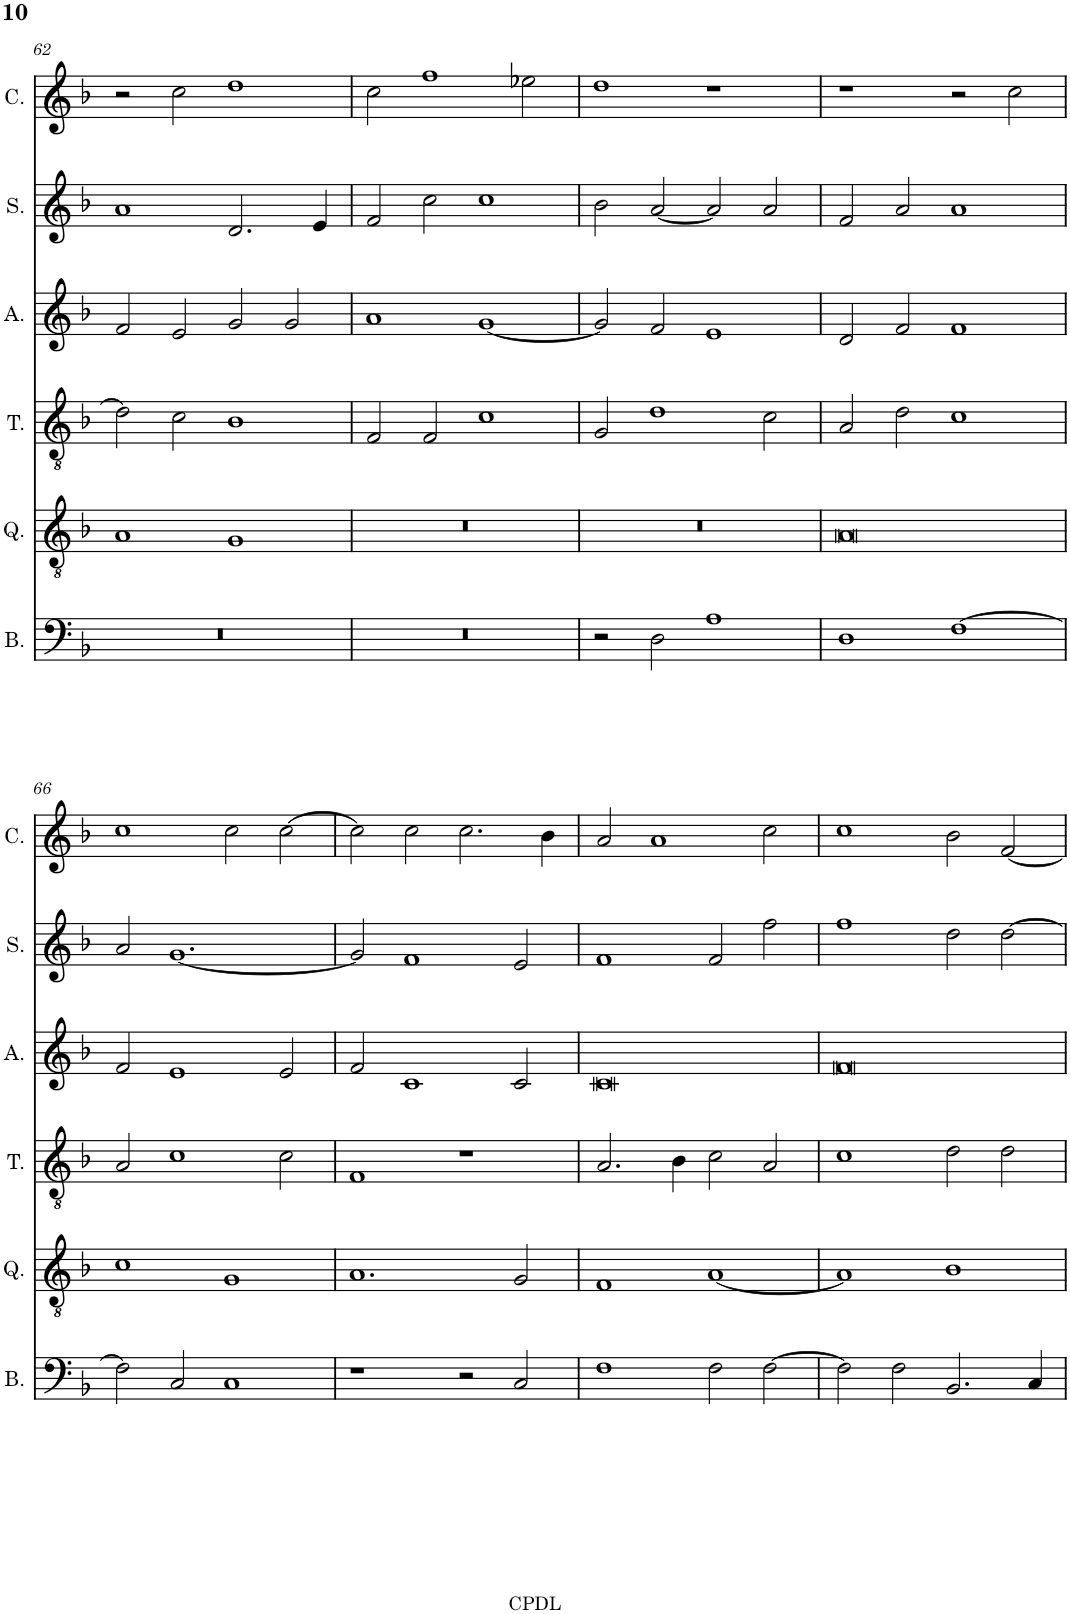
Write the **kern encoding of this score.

**kern	**kern	**kern	**kern	**kern	**kern
*part6	*part5	*part4	*part3	*part2	*part1
*staff6	*staff5	*staff4	*staff3	*staff2	*staff1
*I"Bassus	*I"Quintus	*I"Tenor	*I"Altus	*I"Sextus	*I"Cantus
*I'B.	*I'Q.	*I'T.	*I'A.	*I'S.	*I'C.
!!LO:PB:g=z
*clefF4	*clefGv2	*clefGv2	*clefG2	*clefG2	*clefG2
*k[b-]	*k[b-]	*k[b-]	*k[b-]	*k[b-]	*k[b-]
*F:	*F:	*F:	*F:	*F:	*F:
*M4/2	*M4/2	*M4/2	*M4/2	*M4/2	*M4/2
=62	=62	=62	=62	=62	=62
0r	1A	2d\]	2f/	1a	2r
.	.	2c\	2e/	.	2cc\
.	1G	1B-	2g/	2.d/	1dd
.	.	.	2g/	.	.
.	.	.	.	4e/	.
=63	=63	=63	=63	=63	=63
0r	0r	2F/	1a	2f/	2cc\
.	.	2F/	.	2cc\	1ff
.	.	1c	[1g	1cc	.
.	.	.	.	.	2ee-X\
=64	=64	=64	=64	=64	=64
2r	0r	2G/	2g/]	2b-\	1dd
2D\	.	1d	2f/	[2a/	.
1A	.	.	1e	2a/]	1r
.	.	2c\	.	2a/	.
=65	=65	=65	=65	=65	=65
1D	0A	2A/	2d/	2f/	1r
.	.	2d\	2f/	2a/	.
[1F	.	1c	1f	1a	2r
.	.	.	.	.	2cc\
!!LO:LB:g=z
=66	=66	=66	=66	=66	=66
2F\]	1c	2A/	2f/	2a/	1cc
2C/	.	1c	1e	[1.g	.
1C	1G	.	.	.	2cc\
.	.	2c\	2e/	.	[2cc\
=67	=67	=67	=67	=67	=67
1r	1.A	1F	2f/	2g/]	2cc\]
.	.	.	1c	1f	2cc\
2r	.	1r	.	.	2.cc\
2C/	2G/	.	2c/	2e/	.
.	.	.	.	.	4b-\
=68	=68	=68	=68	=68	=68
1F	1F	2.A/	0c	1f	2a/
.	.	.	.	.	1a
.	.	4B-\	.	.	.
2F\	[1A	2c\	.	2f/	.
[2F\	.	2A/	.	2ff\	2cc\
=69	=69	=69	=69	=69	=69
2F\]	1A]	1c	0f	1ff	1cc
2F\	.	.	.	.	.
2.BB-/	1B-	2d\	.	2dd\	2b-\
.	.	2d\	.	[2dd\	[2f/
4C/	.	.	.	.	.
=	=	=	=	=	=
*-	*-	*-	*-	*-	*-
